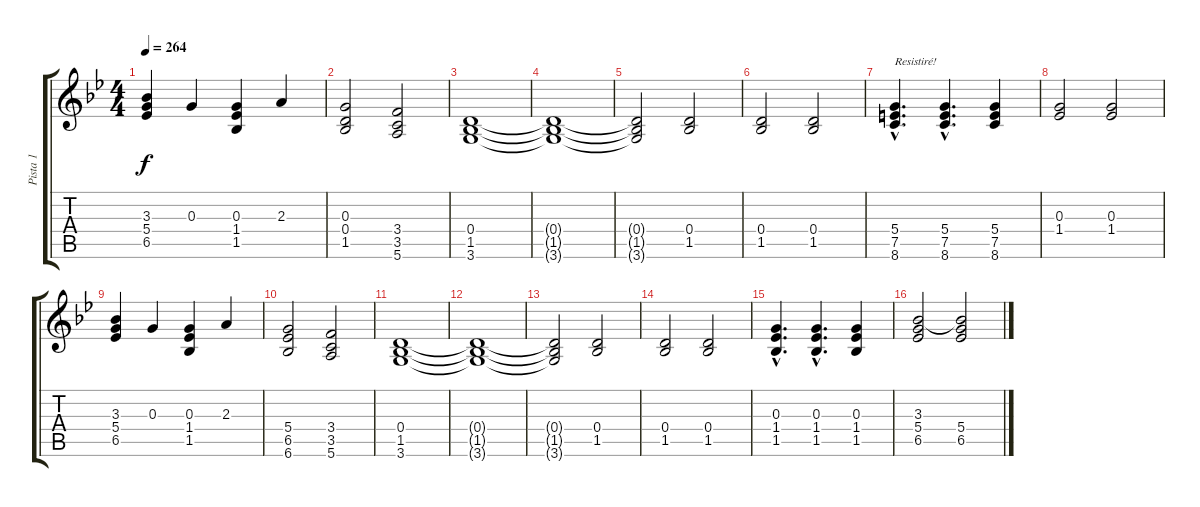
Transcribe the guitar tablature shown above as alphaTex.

\track ("Pista 1" "Pista 1") {instrument distortionguitar}
\staff {score tabs}
\tuning (E4 B3 G3 D3 A2 E2) {hide}
\ts (4 4)
\tempo 264
\clef g2
\ks bb
(3.3{t} 5.4 6.5).4{dy f} 0.3.4 (0.3 1.4 1.5).4 2.3.4 |
(0.3 0.4 1.5).2 (3.4 3.5 5.6).2 |
(0.4 1.5 3.6).1 |
(0.4{t} 1.5{t} 3.6{t}).1 |
(0.4{t} 1.5{t} 3.6{t}).2 (0.4 1.5).2 |
(0.4 1.5).2 (0.4 1.5).2 |
(5.4{hac} 7.5{hac} 8.6{hac}).4{d txt "Resistiré!"} (5.4{hac} 7.5{hac} 8.6{hac}).4{d} (5.4 7.5 8.6).4 |
(0.3 1.4).2 (0.3 1.4).2 |
(3.3 5.4 6.5).4 0.3.4 (0.3 1.4 1.5).4 2.3.4 |
(5.4 6.5 6.6).2 (3.4 3.5 5.6).2 |
(0.4 1.5 3.6).1 |
(0.4{t} 1.5{t} 3.6{t}).1 |
(0.4{t} 1.5{t} 3.6{t}).2 (0.4 1.5).2 |
(0.4 1.5).2 (0.4 1.5).2 |
(0.3{hac} 1.4{hac} 1.5{hac}).4{d} (0.3{hac} 1.4{hac} 1.5{hac}).4{d} (0.3 1.4 1.5).4 |
(3.3 5.4 6.5).2 (3.3{t} 5.4 6.5).2
